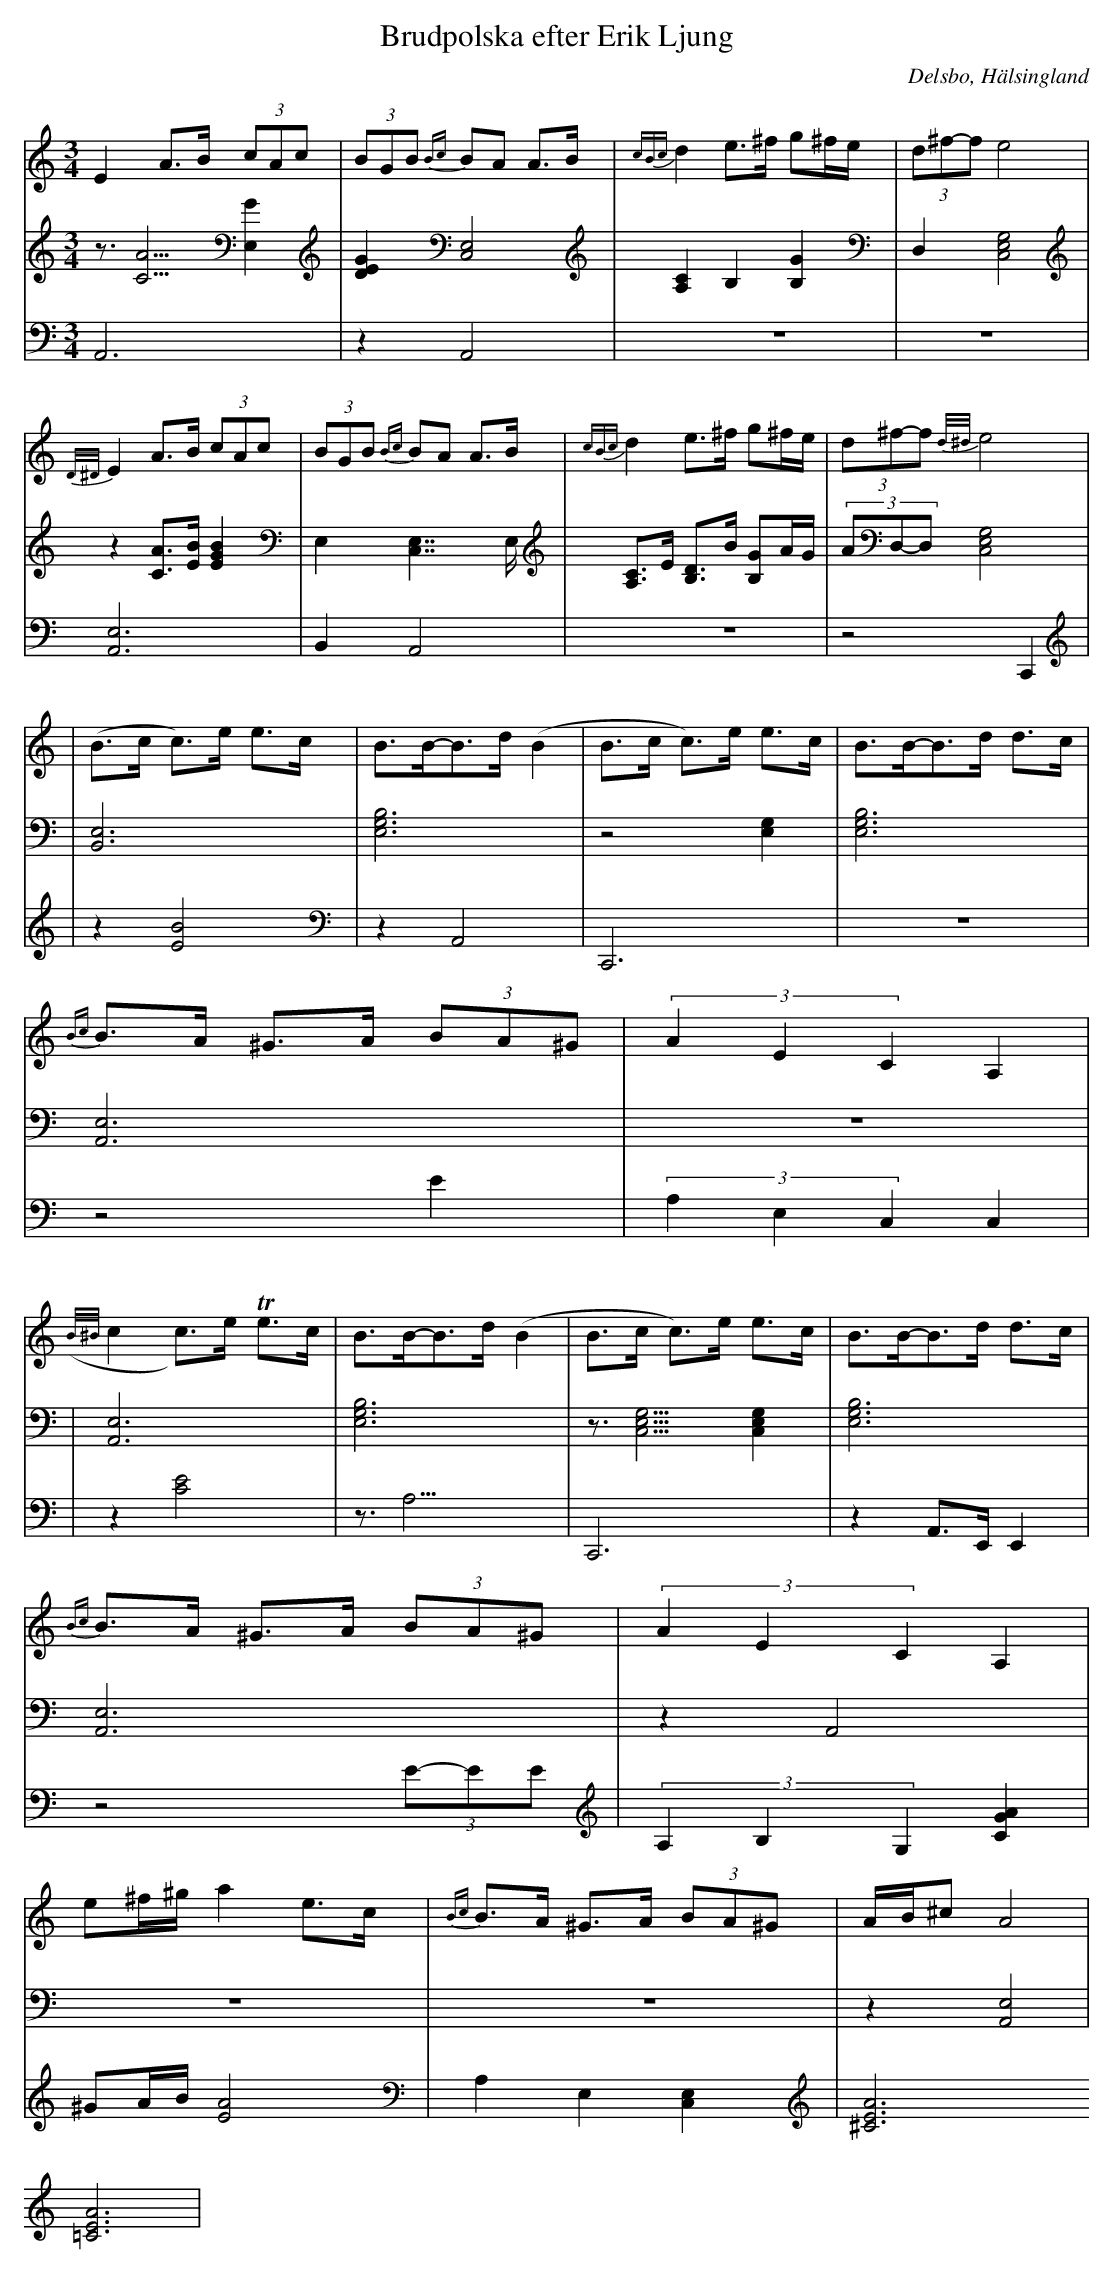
X:1
T: Brudpolska efter Erik Ljung
Q: 105
O: Delsbo, Hälsingland
M: 3/4
L: 1/8
K: Am
V:1
V:2
V:3 =Merge
V:1
E2 A>B (3cAc| (3BGB {Bc}BA A>B|{cBc}d2 e>^f g^f/e/|(3d^f-f e4 |
{D/^D/}E2 A>B (3cAc| (3BGB {Bc}BA A>B|{cBc}d2 e>^f g^f/e/|(3d^f-f {d/^d/}e4 |
|(B>c c)>e e>c|B>B-B>d (B2|B>c c)>e e>c|B>B-B>d d>c|
{Bc}B>A ^G>A (3BA^G|(3A2E2C2 A,2|
({B/^B/}c2 c)>e Te>c|B>B-B>d (B2|B>c c)>e e>c|B>B-B>d d>c|
{Bc}B>A ^G>A (3BA^G|(3A2E2C2 A,2|
e^f/^g/ a2 e>c|{Bc}B>A ^G>A (3BA^G|A/B/^c A4|
V:2
z3/2[A5/2C5/2] [E,2G2]|[D2E2G2] [C,4E,4]|[A,2C2] B,2 [B,2G2]|D,2 [E,4G,4C,4]|
z2 [AC]>[BE] [B2E2G2]|E,2 [C,7/2E,7/2]E,/|[A,C]>E [B,D]>B [B,G]A/G/|(3AD,-D, [E,4G,4C,4]|
|[B,,6E,6]|[E,6G,6B,6]|z4[G,2E,2]|[E,6G,6B,6]|
[A,,6E,6]|z6|
|[A,,6E,6]|[E,6G,6B,6]|z3/2[E,5/2G,5/2C,5/2] [E,2G,2C,2]|[E,6G,6B,6]|
[A,,6E,6]|z2 A,,4|
z6|z6|z2 [A,,4E,4]|
V:3
A,,6|z2 A,,4|z6|z6|
[A,,6E,6]|B,,2 A,,4|z6|z4  C,,2|
|z2 [B4E4]|z2 A,,4|C,,6|z6|
z4 E2|(3A,2E,2C,2 [C,2]|
|z2 [C4E4]|z3<A,3|C,,6|z2 A,,>E,, E,,2|
z4 (3E-EE|(3A,2B,2G,2 [G2A2C2]|
^GA/B/ [A4E4]|A,2 E,2 [C,2E,2]|[A6^C6E6] [A6=C6E6]|
